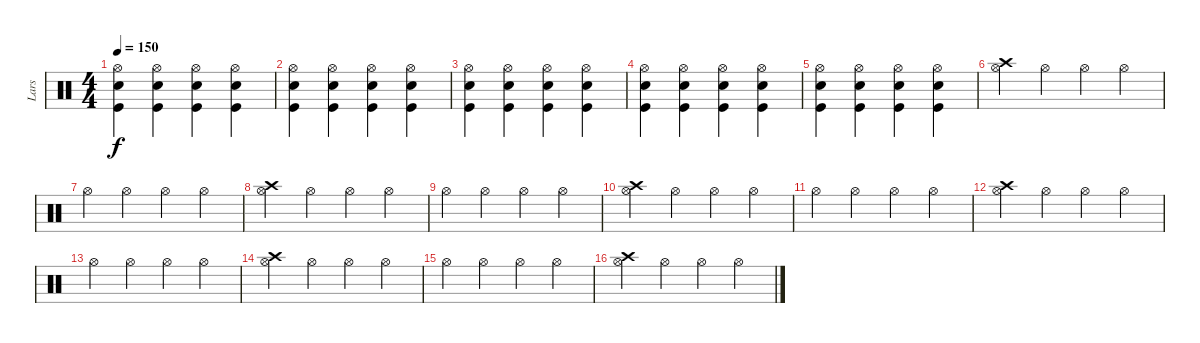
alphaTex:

\track ("Lars" "Lars") {instrument percussion}
\staff {score}
\articulation defaults
\ts (4 4)
\tempo 150
\clef neutral
\ks c
("Snare (hit) 2" "Kick (hit)" "Hi-Hat (open)").4{dy f} ("Snare (hit) 2" "Kick (hit)" "Hi-Hat (open)").4 ("Snare (hit) 2" "Kick (hit)" "Hi-Hat (open)").4 ("Snare (hit) 2" "Kick (hit)" "Hi-Hat (open)").4 |
("Snare (hit) 2" "Kick (hit)" "Hi-Hat (open)").4 ("Snare (hit) 2" "Kick (hit)" "Hi-Hat (open)").4 ("Snare (hit) 2" "Kick (hit)" "Hi-Hat (open)").4 ("Snare (hit) 2" "Kick (hit)" "Hi-Hat (open)").4 |
("Snare (hit) 2" "Kick (hit)" "Hi-Hat (open)").4 ("Snare (hit) 2" "Kick (hit)" "Hi-Hat (open)").4 ("Snare (hit) 2" "Kick (hit)" "Hi-Hat (open)").4 ("Snare (hit) 2" "Kick (hit)" "Hi-Hat (open)").4 |
("Snare (hit) 2" "Kick (hit)" "Hi-Hat (open)").4 ("Snare (hit) 2" "Kick (hit)" "Hi-Hat (open)").4 ("Snare (hit) 2" "Kick (hit)" "Hi-Hat (open)").4 ("Snare (hit) 2" "Kick (hit)" "Hi-Hat (open)").4 |
("Snare (hit) 2" "Kick (hit)" "Hi-Hat (open)").4 ("Snare (hit) 2" "Kick (hit)" "Hi-Hat (open)").4 ("Snare (hit) 2" "Kick (hit)" "Hi-Hat (open)").4 ("Snare (hit) 2" "Kick (hit)" "Hi-Hat (open)").4 |
("Crash high (hit)" "Hi-Hat (open)").4 "Hi-Hat (open)".4 "Hi-Hat (open)".4 "Hi-Hat (open)".4 |
"Hi-Hat (open)".4 "Hi-Hat (open)".4 "Hi-Hat (open)".4 "Hi-Hat (open)".4 |
("Crash high (hit)" "Hi-Hat (open)").4 "Hi-Hat (open)".4 "Hi-Hat (open)".4 "Hi-Hat (open)".4 |
"Hi-Hat (open)".4 "Hi-Hat (open)".4 "Hi-Hat (open)".4 "Hi-Hat (open)".4 |
("Crash high (hit)" "Hi-Hat (open)").4 "Hi-Hat (open)".4 "Hi-Hat (open)".4 "Hi-Hat (open)".4 |
"Hi-Hat (open)".4 "Hi-Hat (open)".4 "Hi-Hat (open)".4 "Hi-Hat (open)".4 |
("Crash high (hit)" "Hi-Hat (open)").4 "Hi-Hat (open)".4 "Hi-Hat (open)".4 "Hi-Hat (open)".4 |
"Hi-Hat (open)".4 "Hi-Hat (open)".4 "Hi-Hat (open)".4 "Hi-Hat (open)".4 |
("Crash high (hit)" "Hi-Hat (open)").4 "Hi-Hat (open)".4 "Hi-Hat (open)".4 "Hi-Hat (open)".4 |
"Hi-Hat (open)".4 "Hi-Hat (open)".4 "Hi-Hat (open)".4 "Hi-Hat (open)".4 |
("Crash high (hit)" "Hi-Hat (open)").4 "Hi-Hat (open)".4 "Hi-Hat (open)".4 "Hi-Hat (open)".4
